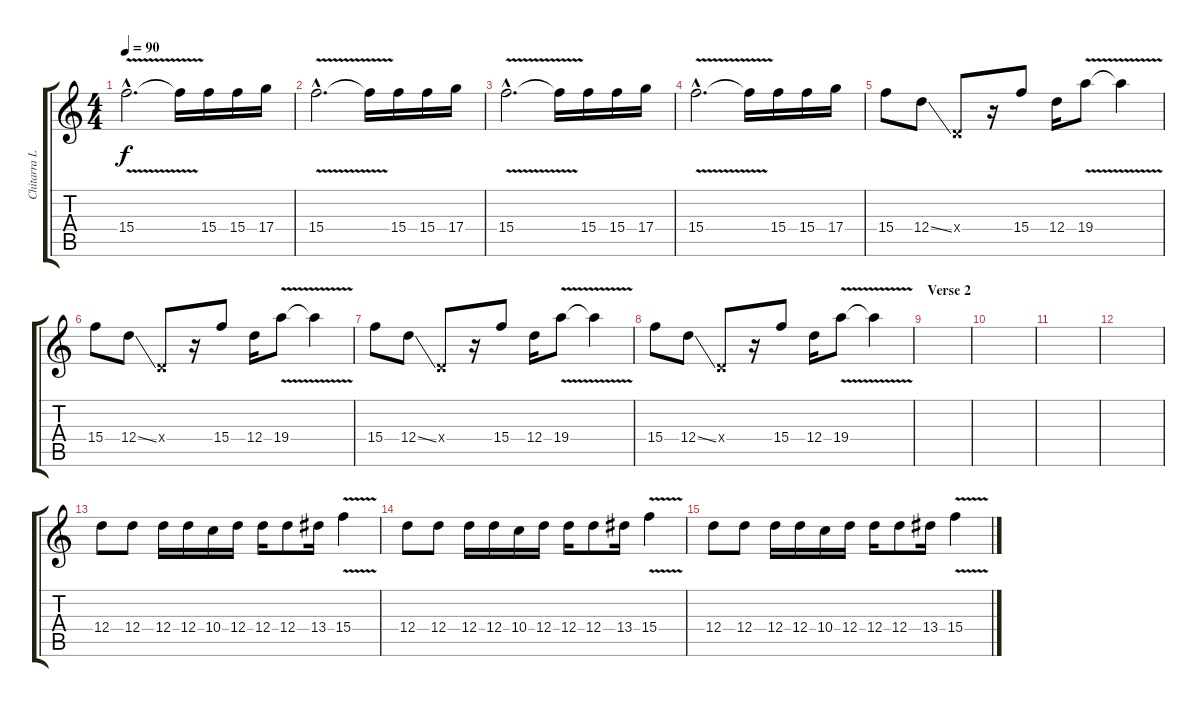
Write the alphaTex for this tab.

\track ("Chitarra Lead" "Chitarra L") {instrument distortionguitar}
\staff {score tabs}
\tuning (E4 B3 G3 D3 A2 E2) {hide}
\ts (4 4)
\tempo 90
\clef g2
\ks c
15.4{v hac}.2{d dy f} 15.4{t}.16 15.4.16 15.4.16 17.4.16 |
15.4{v hac}.2{d} 15.4{t}.16 15.4.16 15.4.16 17.4.16 |
15.4{v hac}.2{d} 15.4{t}.16 15.4.16 15.4.16 17.4.16 |
15.4{v hac}.2{d} 15.4{t}.16 15.4.16 15.4.16 17.4.16 |
15.4.8 12.4{ss}.8 0.4{x}.8 r.16 15.4.8 12.4.16 19.4{v}.8 19.4{t}.4 |
15.4.8 12.4{ss}.8 0.4{x}.8 r.16 15.4.8 12.4.16 19.4{v}.8 19.4{t}.4 |
15.4.8 12.4{ss}.8 0.4{x}.8 r.16 15.4.8 12.4.16 19.4{v}.8 19.4{t}.4 |
15.4.8 12.4{ss}.8 0.4{x}.8 r.16 15.4.8 12.4.16 19.4{v}.8 19.4{t}.4 |
\section ("" "Verse 2")
|
|
|
|
12.4.8 12.4.8 12.4.16 12.4.16 10.4.16 12.4.16 12.4.16 12.4.8 13.4.16 15.4{v}.4 |
12.4.8 12.4.8 12.4.16 12.4.16 10.4.16 12.4.16 12.4.16 12.4.8 13.4.16 15.4{v}.4 |
12.4.8 12.4.8 12.4.16 12.4.16 10.4.16 12.4.16 12.4.16 12.4.8 13.4.16 15.4{v}.4
